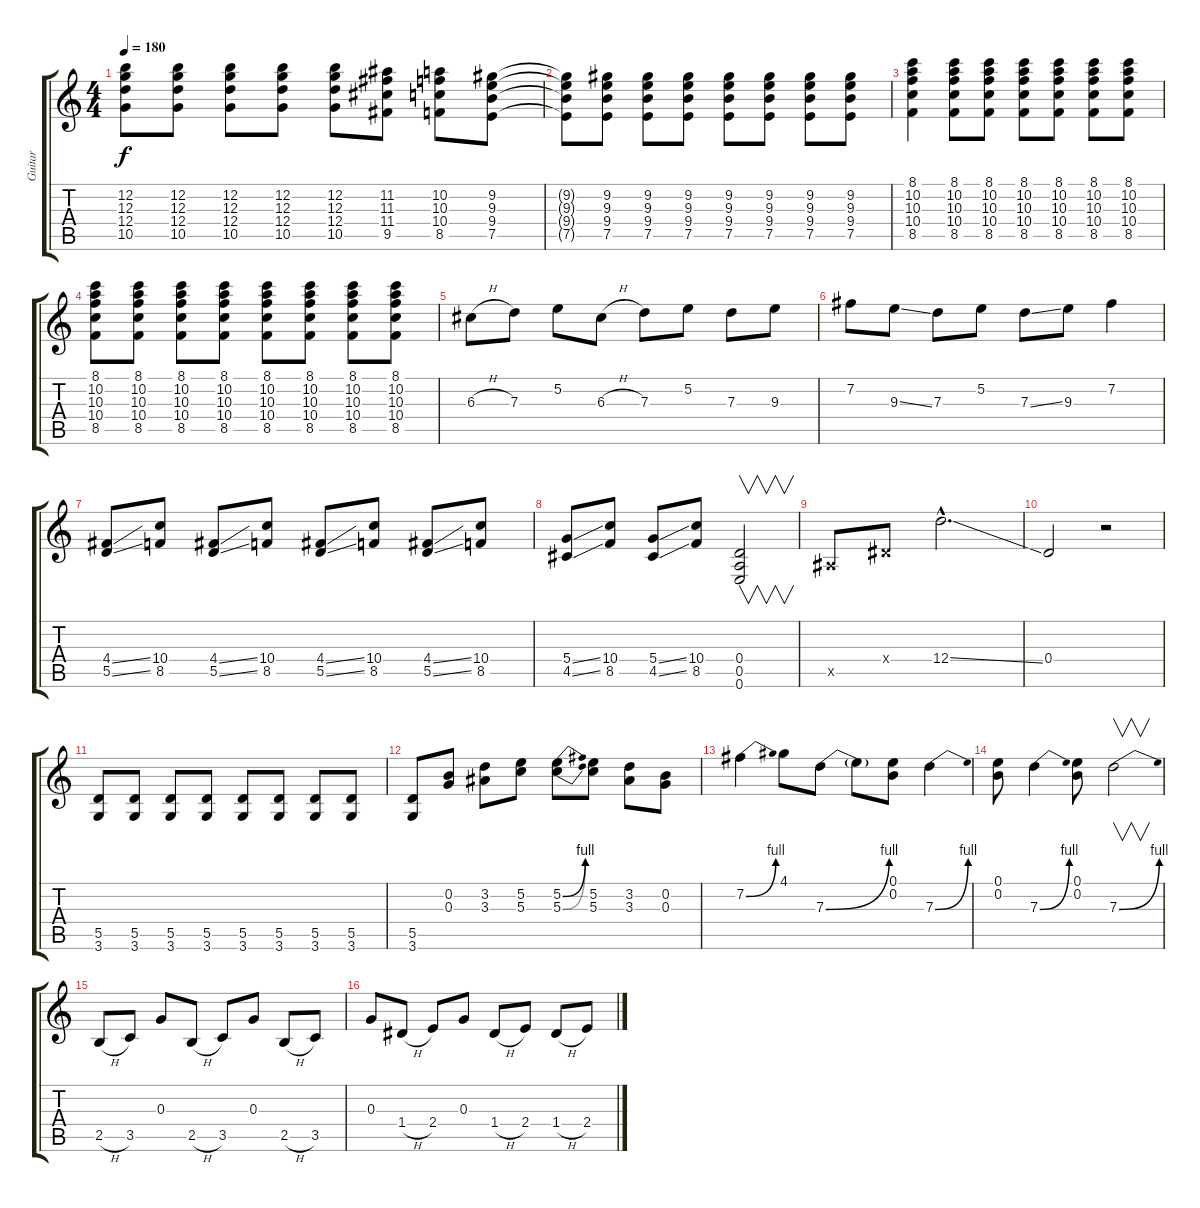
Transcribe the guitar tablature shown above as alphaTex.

\track ("Guitar" "Guitar") {instrument distortionguitar}
\staff {score tabs}
\tuning (E4 B3 G3 D3 A2 E2) {hide}
\ts (4 4)
\tempo 180
\clef g2
\ks c
(12.2 12.3 12.4 10.5).8{dy f} (12.2 12.3 12.4 10.5).8 (12.2 12.3 12.4 10.5).8 (12.2 12.3 12.4 10.5).8 (12.2 12.3 12.4 10.5).8 (11.2 11.3 11.4 9.5).8 (10.2 10.3 10.4 8.5).8 (9.2 9.3 9.4 7.5).8 |
(9.2{t} 9.3{t} 9.4{t} 7.5{t}).8 (9.2 9.3 9.4 7.5).8 (9.2 9.3 9.4 7.5).8 (9.2 9.3 9.4 7.5).8 (9.2 9.3 9.4 7.5).8 (9.2 9.3 9.4 7.5).8 (9.2 9.3 9.4 7.5).8 (9.2 9.3 9.4 7.5).8 |
(8.1 10.2 10.3 10.4 8.5).4 (8.1 10.2 10.3 10.4 8.5).8 (8.1 10.2 10.3 10.4 8.5).8 (8.1 10.2 10.3 10.4 8.5).8 (8.1 10.2 10.3 10.4 8.5).8 (8.1 10.2 10.3 10.4 8.5).8 (8.1 10.2 10.3 10.4 8.5).8 |
(8.1 10.2 10.3 10.4 8.5).8 (8.1 10.2 10.3 10.4 8.5).8 (8.1 10.2 10.3 10.4 8.5).8 (8.1 10.2 10.3 10.4 8.5).8 (8.1 10.2 10.3 10.4 8.5).8 (8.1 10.2 10.3 10.4 8.5).8 (8.1 10.2 10.3 10.4 8.5).8 (8.1 10.2 10.3 10.4 8.5).8 |
6.3{h}.8 7.3.8 5.2.8 6.3{h}.8 7.3.8 5.2.8 7.3.8 9.3.8 |
7.2.8 9.3{ss}.8 7.3.8 5.2.8 7.3{ss}.8 9.3.8 7.2.4 |
(4.4{ss} 5.5{ss}).8 (10.4 8.5).8 (4.4{ss} 5.5{ss}).8 (10.4 8.5).8 (4.4{ss} 5.5{ss}).8 (10.4 8.5).8 (4.4{ss} 5.5{ss}).8 (10.4 8.5).8 |
(5.4{ss} 4.5{ss}).8 (10.4 8.5).8 (5.4{ss} 4.5{ss}).8 (10.4 8.5).8 (0.4 0.5 0.6).2{v} |
1.5{x}.8 1.4{x}.8 12.4{ss hac}.2{d} |
0.4.2 r.2 |
(5.5 3.6).8 (5.5 3.6).8 (5.5 3.6).8 (5.5 3.6).8 (5.5 3.6).8 (5.5 3.6).8 (5.5 3.6).8 (5.5 3.6).8 |
(5.5 3.6).8 (0.2 0.3).8 (3.2 3.3).8 (5.2 5.3).8 (5.2{be (bend 0 0 60 4)} 5.3{be (bend 0 0 60 4)}).8 (5.2 5.3).8 (3.2 3.3).8 (0.2 0.3).8 |
7.2{be (bend 0 0 60 4)}.4 4.1.8 7.3{be (bend 0 0 60 4)}.8 7.3{t}.8 (0.1 0.2).8 7.3{be (bend 0 0 60 4)}.4 |
(0.1 0.2).8 7.3{be (bend 0 0 60 4)}.4 (0.1 0.2).8 7.3{be (bend 0 0 60 4)}.2{v} |
2.5{h}.8 3.5.8 0.3.8 2.5{h}.8 3.5.8 0.3.8 2.5{h}.8 3.5.8 |
0.3.8 1.4{h}.8 2.4.8 0.3.8 1.4{h}.8 2.4.8 1.4{h}.8 2.4.8
